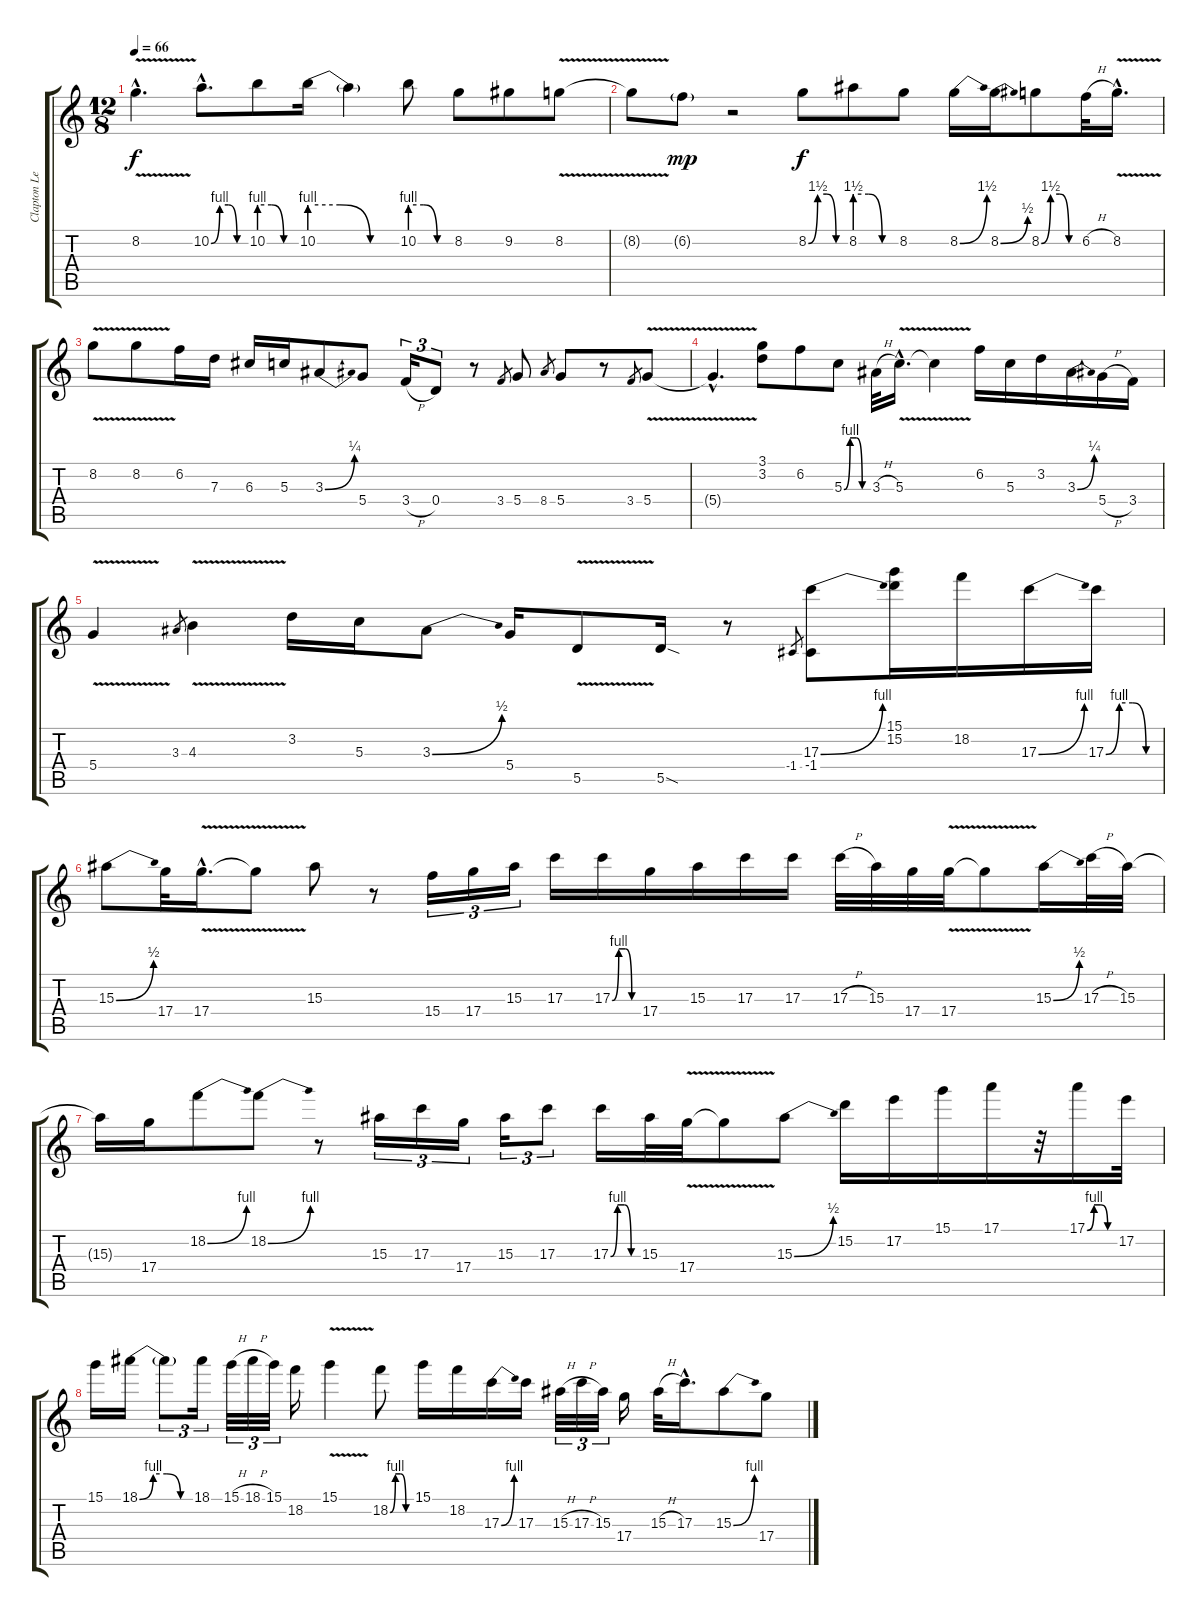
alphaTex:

\track ("Clapton Lead" "Clapton Le") {instrument overdrivenguitar}
\staff {score tabs}
\tuning (E4 B3 G3 D3 A2 E2) {hide}
\ts (12 8)
\tempo 66
\clef g2
\ks c
8.2{v hac}.4{d dy f} 10.2{be (custom 0 0 15 4 30 4 45 0 60 0) hac}.8{d} 10.2{be (custom 0 4 20 4 40 0 60 0)}.8 10.2{be (custom 0 4 20 4 40 0 60 0)}.16 10.2{t}.4 10.2{be (custom 0 4 20 4 40 0 60 0)}.8 8.2.8 9.2.8 8.2{v}.8 |
8.2{t}.8 6.2{g}.8{dy mp} r.2 8.2{be (custom 0 0 15 6 30 6 45 0 60 0)}.8{dy f} 8.2{be (custom 0 6 20 6 40 0 60 0)}.8 8.2.8 8.2{be (bend 0 0 60 6)}.16 8.2{be (bend 0 0 60 2)}.16 8.2{be (custom 0 0 15 6 30 6 45 0 60 0)}.8 6.2{h}.32 8.2{v hac}.16{d} |
8.2{v}.8 8.2{v}.8 6.2.16 7.3.16 6.3.16 5.3.16 3.3{be (bend 0 0 60 1)}.8 5.4.8 3.4{h}.16{tu (3 2)} 0.4.8{tu (3 2)} r.8 3.4.8{gr} 5.4.8 8.4.8{gr} 5.4.8 r.8 3.4.8{gr} 5.4{v}.8 |
5.4{hac t}.4{d} (3.1 3.2).8 6.2.8 5.3{be (custom 0 0 15 4 30 4 45 0 60 0)}.8 3.3{h}.32 5.3{v hac}.16{d} 5.3{t}.4 6.2.16 5.3.16 3.2.16 3.3{be (bend 0 0 60 1)}.16 5.4{h}.16 3.4.16 |
5.4{v}.4 3.3.8{gr} 4.3{v}.4 3.2.16 5.3.16 3.3{be (bend 0 0 60 2)}.8 5.4.16 5.5{v}.8 5.5{sod}.16 r.8 -1.4.8{gr} (17.3{be (bend 0 0 60 4)} -1.4).8 (15.1 15.2).16 18.2.16 17.3{be (bend 0 0 60 4)}.16 17.3{be (custom 0 0 15 4 30 4 45 0 60 0)}.16 |
15.3{be (bend 0 0 60 2)}.8 17.4.32 17.4{v hac}.16{d} 17.4{t}.8 15.3.8 r.8 15.4.16{tu (3 2)} 17.4.16{tu (3 2)} 15.3.16{tu (3 2)} 17.3.16 17.3{be (custom 0 0 15 4 30 4 45 0 60 0)}.16 17.4.16 15.3.16 17.3.16 17.3.16 17.3{h}.32 15.3.32 17.4.32 17.4{v}.32 17.4{t}.8 15.3{be (bend 0 0 60 2)}.16 17.3{h}.32 15.3.32 |
15.3{t}.16 17.4.16 18.2{be (bend 0 0 60 4)}.8 18.2{be (bend 0 0 60 4)}.8 r.8 15.3.16{tu (3 2)} 17.3.16{tu (3 2)} 17.4.16{tu (3 2)} 15.3.16{tu (3 2)} 17.3.8{tu (3 2)} 17.3{be (custom 0 0 15 4 30 4 45 0 60 0)}.16 15.3.32 17.4{v}.32 17.4{t}.8 15.3{be (bend 0 0 60 2)}.8 15.2.16 17.2.16 15.1.16 17.1.16 r.32 17.1{be (custom 0 0 15 4 30 4 45 0 60 0)}.16 17.2.32 |
15.1.16 18.1{be (custom 0 0 15 4 30 4 45 0 60 0)}.16 18.1{t}.8{tu (3 2)} 18.1.16{tu (3 2)} 15.1{h}.32{tu (3 2)} 18.1{h}.32{tu (3 2)} 15.1.32{tu (3 2)} 18.2.16 15.1{v}.4 18.2{be (custom 0 0 15 4 30 4 45 0 60 0)}.8 15.1.16 18.2.16 17.3{be (bend 0 0 60 4)}.16 17.3.16 15.3{h}.32{tu (3 2)} 17.3{h}.32{tu (3 2)} 15.3.32{tu (3 2)} 17.4.16 15.3{h}.32 17.3{hac}.16{d} 15.3{be (bend 0 0 60 4)}.8 17.4.8
